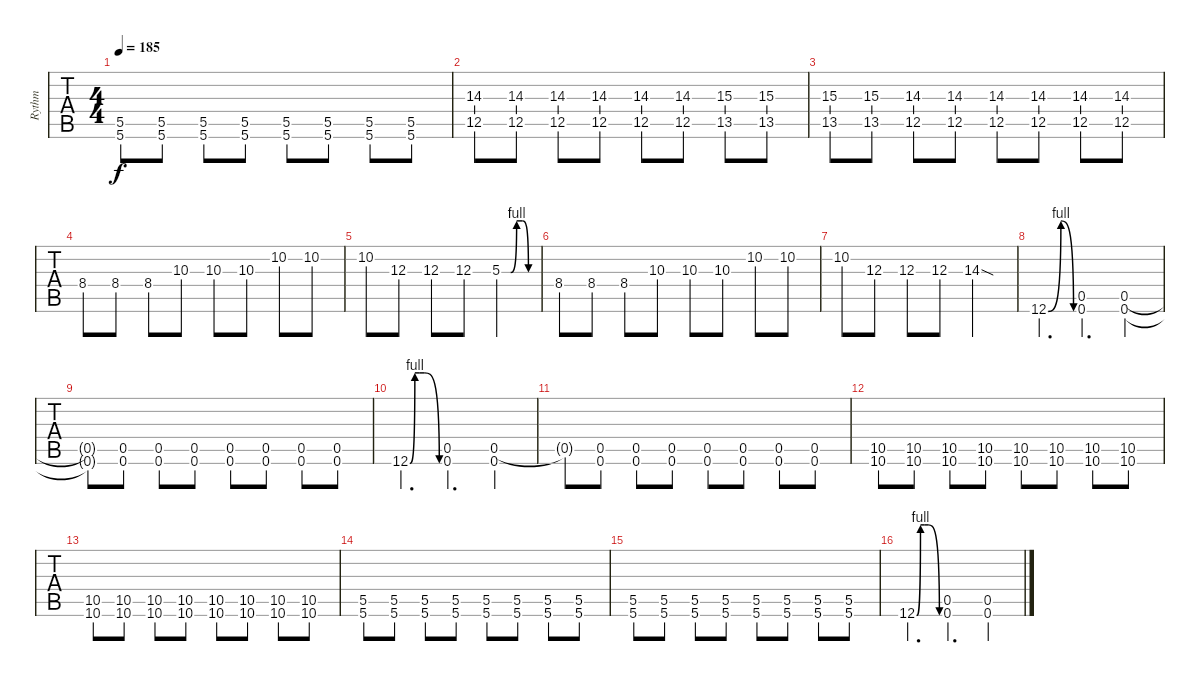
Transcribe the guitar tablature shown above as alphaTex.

\track ("Rythm" "Rythm") {instrument distortionguitar}
\staff {tabs}
\tuning (D4 A3 F3 C3 G2 C2) {hide}
\ts (4 4)
\tempo 185
\clef g2
\ks c
(5.5 5.6).8{dy f} (5.5 5.6).8 (5.5 5.6).8 (5.5 5.6).8 (5.5 5.6).8 (5.5 5.6).8 (5.5 5.6).8 (5.5 5.6).8 |
(14.3 12.5).8 (14.3 12.5).8 (14.3 12.5).8 (14.3 12.5).8 (14.3 12.5).8 (14.3 12.5).8 (15.3 13.5).8 (15.3 13.5).8 |
(15.3 13.5).8 (15.3 13.5).8 (14.3 12.5).8 (14.3 12.5).8 (14.3 12.5).8 (14.3 12.5).8 (14.3 12.5).8 (14.3 12.5).8 |
8.4.8 8.4.8 8.4.8 10.3.8 10.3.8 10.3.8 10.2.8 10.2.8 |
10.2.8 12.3.8 12.3.8 12.3.8 5.3{be (custom 0 0 15 0 25 4 35 4 45 0 50 0 60 0)}.2 |
8.4.8 8.4.8 8.4.8 10.3.8 10.3.8 10.3.8 10.2.8 10.2.8 |
10.2.8 12.3.8 12.3.8 12.3.8 14.3{sod}.2 |
12.6{be (bendrelease 0 0 10 4 35 4 60 0)}.4{d} (0.5 0.6).4{d} (0.5 0.6).4 |
(0.5{t} 0.6{t}).8 (0.5 0.6).8 (0.5 0.6).8 (0.5 0.6).8 (0.5 0.6).8 (0.5 0.6).8 (0.5 0.6).8 (0.5 0.6).8 |
12.6{be (custom 0 0 10 4 20 4 30 4 60 0)}.4{d} (0.5 0.6).4{d} (0.5 0.6).4 |
0.5{t}.8 (0.5 0.6).8 (0.5 0.6).8 (0.5 0.6).8 (0.5 0.6).8 (0.5 0.6).8 (0.5 0.6).8 (0.5 0.6).8 |
(10.5 10.6).8 (10.5 10.6).8 (10.5 10.6).8 (10.5 10.6).8 (10.5 10.6).8 (10.5 10.6).8 (10.5 10.6).8 (10.5 10.6).8 |
(10.5 10.6).8 (10.5 10.6).8 (10.5 10.6).8 (10.5 10.6).8 (10.5 10.6).8 (10.5 10.6).8 (10.5 10.6).8 (10.5 10.6).8 |
(5.5 5.6).8 (5.5 5.6).8 (5.5 5.6).8 (5.5 5.6).8 (5.5 5.6).8 (5.5 5.6).8 (5.5 5.6).8 (5.5 5.6).8 |
(5.5 5.6).8 (5.5 5.6).8 (5.5 5.6).8 (5.5 5.6).8 (5.5 5.6).8 (5.5 5.6).8 (5.5 5.6).8 (5.5 5.6).8 |
12.6{be (custom 0 0 10 4 20 4 30 4 60 0)}.4{d} (0.5 0.6).4{d} (0.5 0.6).4
